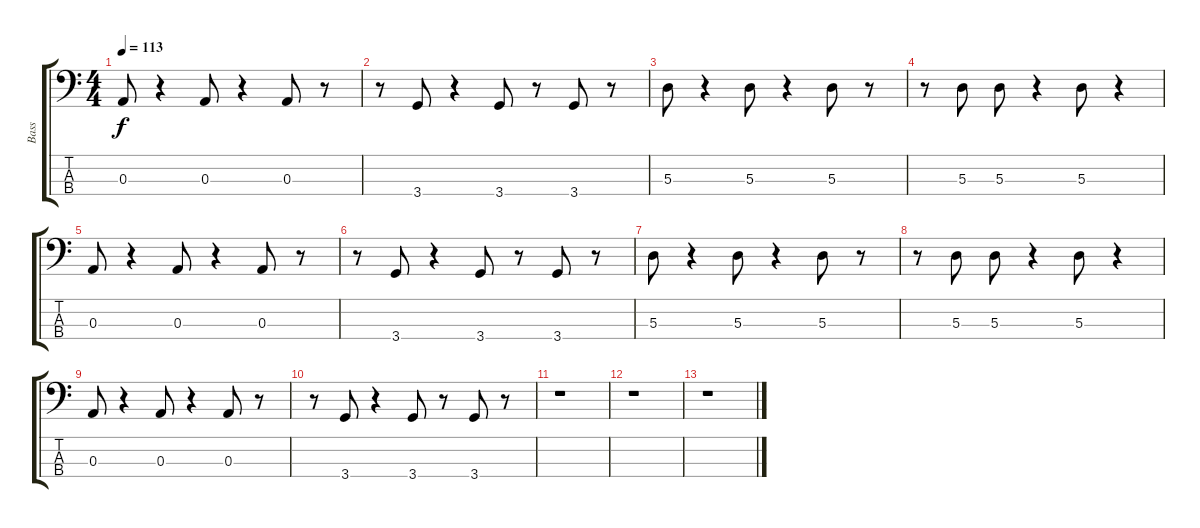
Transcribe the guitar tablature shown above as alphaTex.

\track ("Bass" "Bass") {instrument electricbassfinger}
\staff {score tabs}
\tuning (G2 D2 A1 E1) {hide}
\ts (4 4)
\tempo 113
\clef f4
\ks c
0.3.8{dy f} r.4 0.3.8 r.4 0.3.8 r.8 |
r.8 3.4.8 r.4 3.4.8 r.8 3.4.8 r.8 |
5.3.8 r.4 5.3.8 r.4 5.3.8 r.8 |
r.8 5.3.8 5.3.8 r.4 5.3.8 r.4 |
0.3.8 r.4 0.3.8 r.4 0.3.8 r.8 |
r.8 3.4.8 r.4 3.4.8 r.8 3.4.8 r.8 |
5.3.8 r.4 5.3.8 r.4 5.3.8 r.8 |
r.8 5.3.8 5.3.8 r.4 5.3.8 r.4 |
0.3.8 r.4 0.3.8 r.4 0.3.8 r.8 |
r.8 3.4.8 r.4 3.4.8 r.8 3.4.8 r.8 |
r.1 |
r.1 |
r.1
